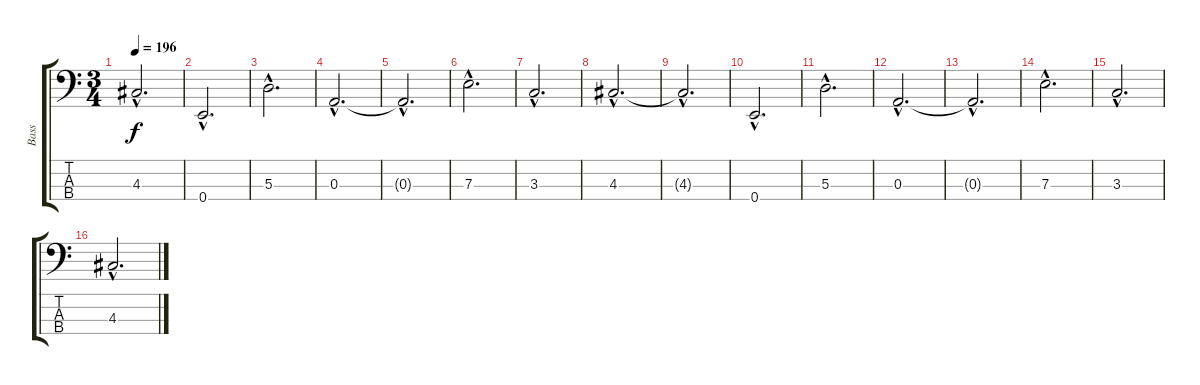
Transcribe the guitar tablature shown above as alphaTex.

\track ("Bass" "Bass") {instrument electricbassfinger}
\staff {score tabs}
\tuning (G2 D2 A1 E1) {hide}
\ts (3 4)
\tempo 196
\clef f4
\ks c
4.3{hac t}.2{d dy f} |
0.4{hac}.2{d} |
5.3{hac}.2{d} |
0.3{hac}.2{d} |
0.3{hac t}.2{d} |
7.3{hac}.2{d volume 14} |
3.3{hac}.2{d} |
4.3{hac}.2{d} |
4.3{hac t}.2{d} |
0.4{hac}.2{d} |
5.3{hac}.2{d} |
0.3{hac}.2{d} |
0.3{hac t}.2{d} |
7.3{hac}.2{d volume 13} |
3.3{hac}.2{d} |
4.3{hac}.2{d}
